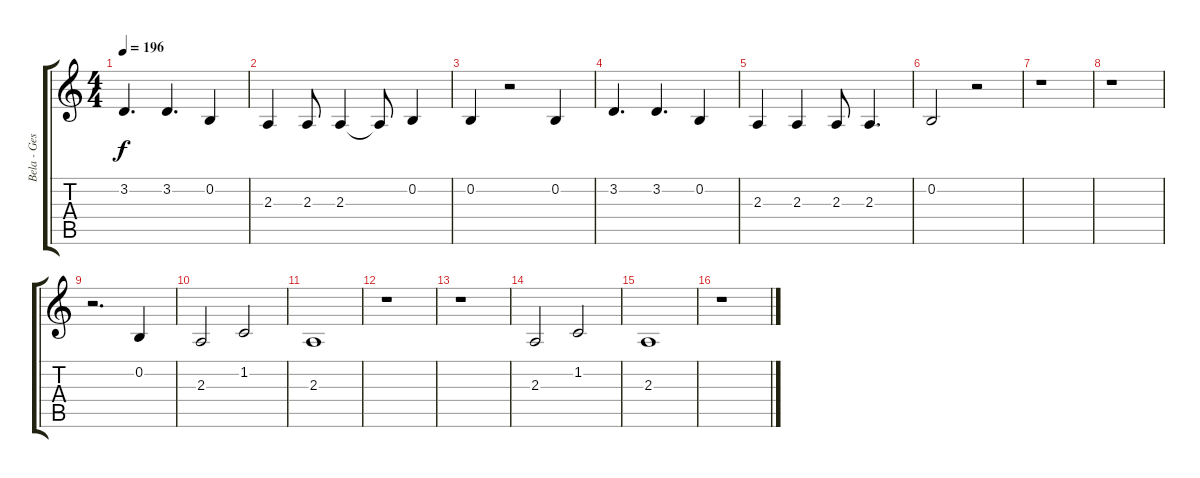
\track ("Bela - Gesang" "Bela - Ges") {instrument oboe}
\staff {score tabs}
\tuning (E4 B3 G3 D3 A2 E2) {hide}
\ts (4 4)
\tempo 196
\clef g2
\ks c
3.2.4{d dy f} 3.2.4{d} 0.2.4 |
2.3.4 2.3.8 2.3.4 2.3{t}.8 0.2.4 |
0.2.4 r.2 0.2.4 |
3.2.4{d} 3.2.4{d} 0.2.4 |
2.3.4 2.3.4 2.3.8 2.3.4{d} |
0.2.2 r.2 |
r.1 |
r.1 |
r.2{d} 0.2.4 |
2.3.2 1.2.2 |
2.3.1 |
r.1 |
r.1 |
2.3.2 1.2.2 |
2.3.1 |
r.1
